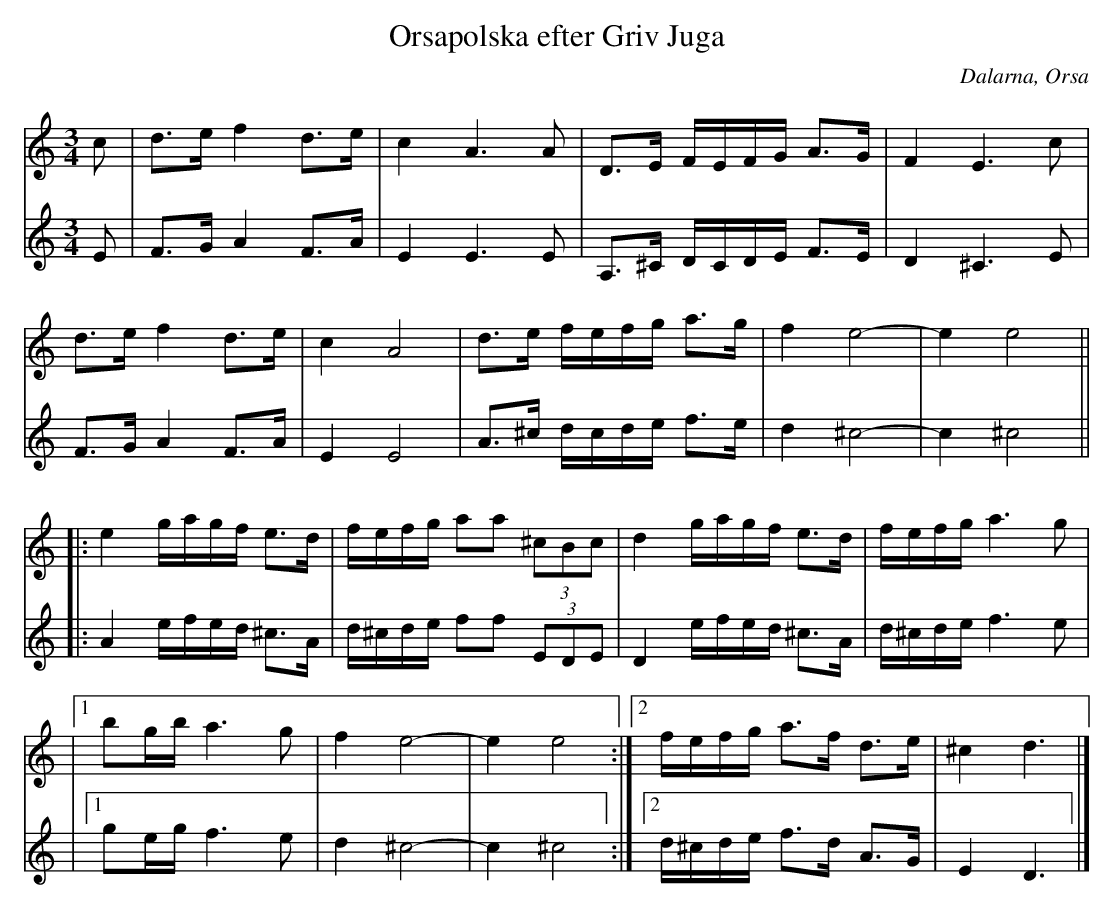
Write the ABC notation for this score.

X:1
T: Orsapolska efter Griv Juga
O: Dalarna, Orsa
M: 3/4
L: 1/8
K: Ddor
V:1
c | d>e f2 d>e | c2 A3 A | D>E F/E/F/G/ A>G | F2 E3 c |
d>e f2 d>e | c2 A4 | d>e f/e/f/g/ a>g | f2 e4- | e2 e4 ||
|: e2 g/a/g/f/ e>d | f/e/f/g/ aa (3^cBc | d2 g/a/g/f/ e>d | f/e/f/g/ a3 g |
|1 bg/b/ a3 g | f2 e4- | e2 e4 :|2 f/e/f/g/ a>f d>e | ^c2 d3 |]
V:2
E | F>G A2 F>A | E2 E3 E | A,>^C D/C/D/E/ F>E | D2 ^C3 E |
F>G A2 F>A | E2 E4 | A>^c d/c/d/e/ f>e | d2 ^c4- | c2 ^c4 ||
|: A2 e/f/e/d/ ^c>A | d/^c/d/e/ ff  (3EDE | D2 e/f/e/d/ ^c>A | d/^c/d/e/ f3 e |
|1 ge/g/ f3 e | d2 ^c4- | c2 ^c4 :|2 d/^c/d/e/ f>d A>G | E2 D3 |]
